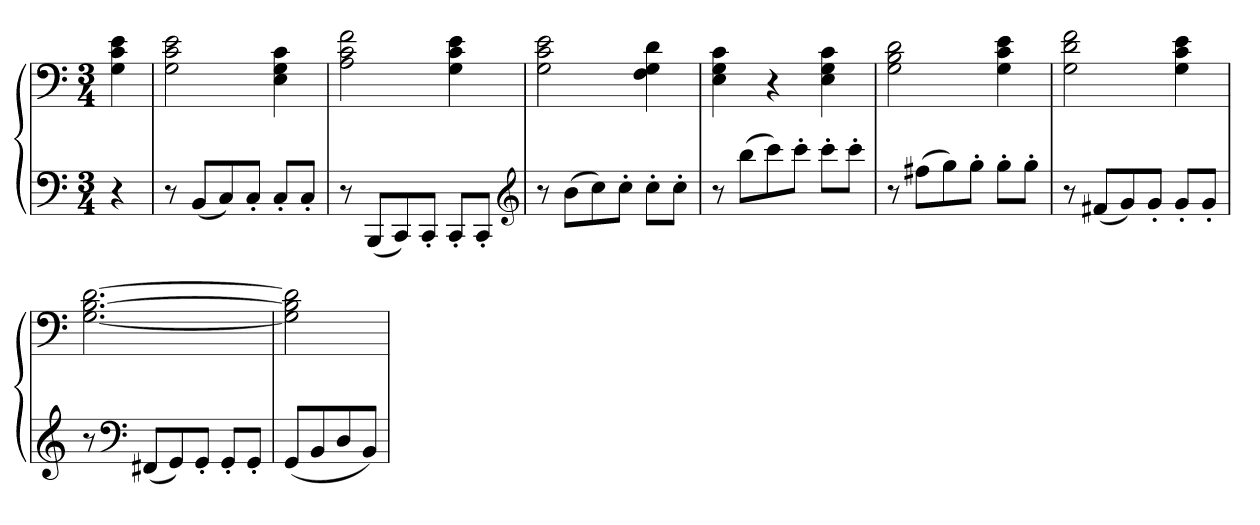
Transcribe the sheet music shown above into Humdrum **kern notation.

**kern	**kern
*part1	*part1
*staff2	*staff1
*clefF4	*clefF4
*k[]	*k[]
*C:	*C:
*M3/4	*M3/4
=	=
4r	4G 4c 4e
=	=
8r	2G 2c 2e
(8BBL	.
8C)	.
8C'J	.
8C'L	4E 4G 4c
8C'J	.
=	=
8r	2A 2c 2f
(8BBBL	.
8CC)	.
8CC'J	.
8CC'L	4G 4c 4e
8CC'J	.
*clefG2	*
=	=
8r	2G 2c 2e
(8bL	.
8cc)	.
8cc'J	.
8cc'L	4F 4G 4d
8cc'J	.
=	=
8r	4E 4G 4c
(8bbL	.
8ccc)	4r
8ccc'J	.
8ccc'L	4E 4G 4c
8ccc'J	.
=	=
8r	2G 2B 2d
(8ff#XL	.
8gg)	.
8gg'J	.
8gg'L	4G 4c 4e
8gg'J	.
=	=
8r	2G 2d 2f
(8f#XL	.
8g)	.
8g'J	.
8g'L	4G 4c 4e
8g'J	.
=	=
8r	[2.G [2.B [2.d
*clefF4	*
(8FF#XL	.
8GG)	.
8GG'J	.
8GG'L	.
8GG'J	.
=	=
(8GGL	2G] 2B] 2d]
8BB	.
8D	.
8BBJ)	.
=	=
*-	*-
